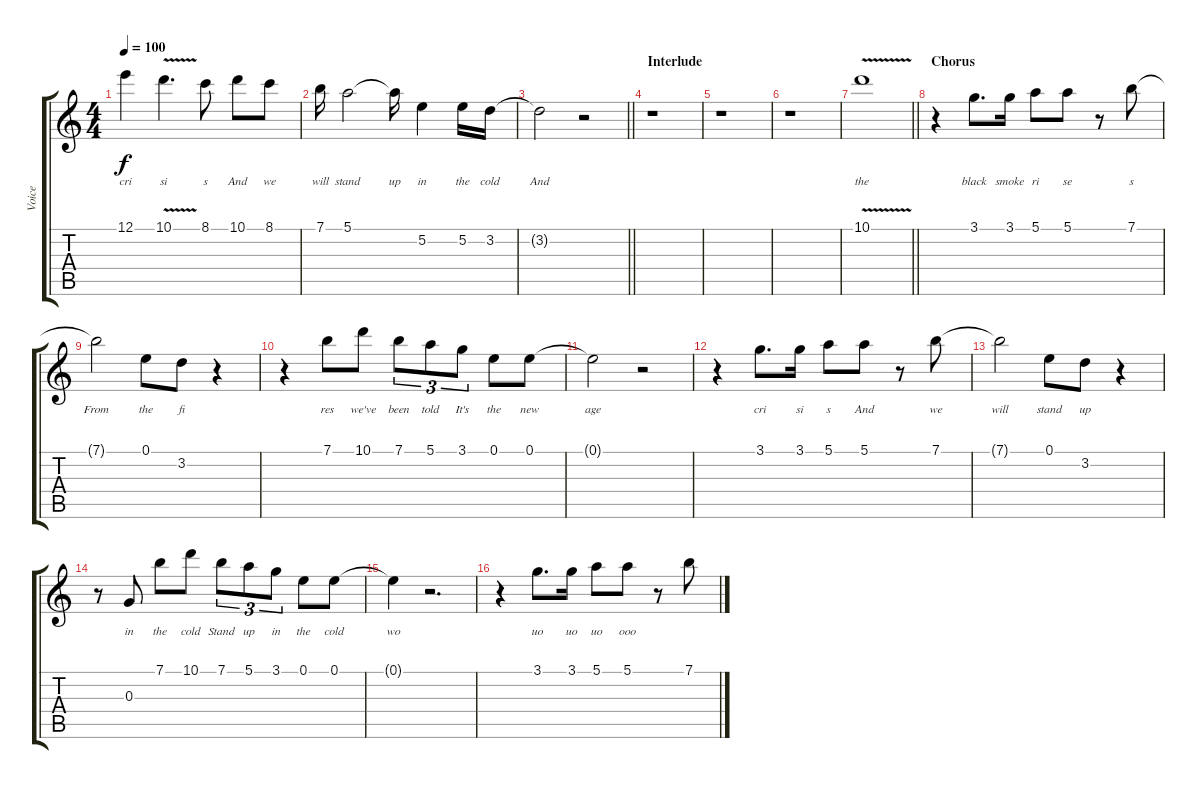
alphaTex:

\track ("Voice" "Voice") {instrument acousticguitarsteel}
\staff {score tabs}
\tuning (E4 B3 G3 D3 A2 E2) {hide}
\ts (4 4)
\tempo 100
\clef g2
\ks c
12.1.4{lyrics (0 "cri") lyrics (1 "") lyrics (2 "") lyrics (3 "") lyrics (4 "") dy f} 10.1{v}.4{d lyrics (0 "si") lyrics (1 "") lyrics (2 "") lyrics (3 "") lyrics (4 "")} 8.1.8{lyrics (0 "s") lyrics (1 "") lyrics (2 "") lyrics (3 "") lyrics (4 "")} 10.1.8{lyrics (0 "And") lyrics (1 "") lyrics (2 "") lyrics (3 "") lyrics (4 "")} 8.1.8{lyrics (0 "we") lyrics (1 "") lyrics (2 "") lyrics (3 "") lyrics (4 "")} |
7.1.16{lyrics (0 "will") lyrics (1 "") lyrics (2 "") lyrics (3 "") lyrics (4 "")} 5.1.2{lyrics (0 "stand") lyrics (1 "") lyrics (2 "") lyrics (3 "") lyrics (4 "")} 5.1{t}.16{lyrics (0 "up") lyrics (1 "") lyrics (2 "") lyrics (3 "") lyrics (4 "")} 5.2.4{lyrics (0 "in") lyrics (1 "") lyrics (2 "") lyrics (3 "") lyrics (4 "")} 5.2.16{lyrics (0 "the") lyrics (1 "") lyrics (2 "") lyrics (3 "") lyrics (4 "")} 3.2.16{lyrics (0 "cold") lyrics (1 "") lyrics (2 "") lyrics (3 "") lyrics (4 "")} |
\barLineRight lightlight
3.2{t}.2{lyrics (0 "And") lyrics (1 "") lyrics (2 "") lyrics (3 "") lyrics (4 "")} r.2 |
\section ("" "Interlude")
r.1 |
r.1 |
r.1 |
\barLineRight lightlight
10.1{v}.1{lyrics (0 "the") lyrics (1 "") lyrics (2 "") lyrics (3 "") lyrics (4 "")} |
\section ("" "Chorus")
r.4 3.1.8{d lyrics (0 "black") lyrics (1 "") lyrics (2 "") lyrics (3 "") lyrics (4 "")} 3.1.16{lyrics (0 "smoke") lyrics (1 "") lyrics (2 "") lyrics (3 "") lyrics (4 "")} 5.1.8{lyrics (0 "ri") lyrics (1 "") lyrics (2 "") lyrics (3 "") lyrics (4 "")} 5.1.8{lyrics (0 "se") lyrics (1 "") lyrics (2 "") lyrics (3 "") lyrics (4 "")} r.8 7.1.8{lyrics (0 "s") lyrics (1 "") lyrics (2 "") lyrics (3 "") lyrics (4 "")} |
7.1{t}.2{lyrics (0 "From") lyrics (1 "") lyrics (2 "") lyrics (3 "") lyrics (4 "")} 0.1.8{lyrics (0 "the") lyrics (1 "") lyrics (2 "") lyrics (3 "") lyrics (4 "")} 3.2.8{lyrics (0 "fi") lyrics (1 "") lyrics (2 "") lyrics (3 "") lyrics (4 "")} r.4 |
r.4 7.1.8{lyrics (0 "res") lyrics (1 "") lyrics (2 "") lyrics (3 "") lyrics (4 "")} 10.1.8{lyrics (0 "we've") lyrics (1 "") lyrics (2 "") lyrics (3 "") lyrics (4 "")} 7.1.8{tu (3 2) lyrics (0 "been") lyrics (1 "") lyrics (2 "") lyrics (3 "") lyrics (4 "")} 5.1.8{tu (3 2) lyrics (0 "told") lyrics (1 "") lyrics (2 "") lyrics (3 "") lyrics (4 "")} 3.1.8{tu (3 2) lyrics (0 "It's") lyrics (1 "") lyrics (2 "") lyrics (3 "") lyrics (4 "")} 0.1.8{lyrics (0 "the") lyrics (1 "") lyrics (2 "") lyrics (3 "") lyrics (4 "")} 0.1.8{lyrics (0 "new") lyrics (1 "") lyrics (2 "") lyrics (3 "") lyrics (4 "")} |
0.1{t}.2{lyrics (0 "age") lyrics (1 "") lyrics (2 "") lyrics (3 "") lyrics (4 "")} r.2 |
r.4 3.1.8{d lyrics (0 "cri") lyrics (1 "") lyrics (2 "") lyrics (3 "") lyrics (4 "")} 3.1.16{lyrics (0 "si") lyrics (1 "") lyrics (2 "") lyrics (3 "") lyrics (4 "")} 5.1.8{lyrics (0 "s") lyrics (1 "") lyrics (2 "") lyrics (3 "") lyrics (4 "")} 5.1.8{lyrics (0 "And") lyrics (1 "") lyrics (2 "") lyrics (3 "") lyrics (4 "")} r.8 7.1.8{lyrics (0 "we") lyrics (1 "") lyrics (2 "") lyrics (3 "") lyrics (4 "")} |
7.1{t}.2{lyrics (0 "will") lyrics (1 "") lyrics (2 "") lyrics (3 "") lyrics (4 "")} 0.1.8{lyrics (0 "stand") lyrics (1 "") lyrics (2 "") lyrics (3 "") lyrics (4 "")} 3.2.8{lyrics (0 "up") lyrics (1 "") lyrics (2 "") lyrics (3 "") lyrics (4 "")} r.4 |
r.8 0.3.8{lyrics (0 "in") lyrics (1 "") lyrics (2 "") lyrics (3 "") lyrics (4 "")} 7.1.8{lyrics (0 "the") lyrics (1 "") lyrics (2 "") lyrics (3 "") lyrics (4 "")} 10.1.8{lyrics (0 "cold") lyrics (1 "") lyrics (2 "") lyrics (3 "") lyrics (4 "")} 7.1.8{tu (3 2) lyrics (0 "Stand") lyrics (1 "") lyrics (2 "") lyrics (3 "") lyrics (4 "")} 5.1.8{tu (3 2) lyrics (0 "up") lyrics (1 "") lyrics (2 "") lyrics (3 "") lyrics (4 "")} 3.1.8{tu (3 2) lyrics (0 "in") lyrics (1 "") lyrics (2 "") lyrics (3 "") lyrics (4 "")} 0.1.8{lyrics (0 "the") lyrics (1 "") lyrics (2 "") lyrics (3 "") lyrics (4 "")} 0.1.8{lyrics (0 "cold") lyrics (1 "") lyrics (2 "") lyrics (3 "") lyrics (4 "")} |
0.1{t}.4{lyrics (0 "wo") lyrics (1 "") lyrics (2 "") lyrics (3 "") lyrics (4 "")} r.2{d} |
r.4 3.1.8{d lyrics (0 "uo") lyrics (1 "") lyrics (2 "") lyrics (3 "") lyrics (4 "")} 3.1.16{lyrics (0 "uo") lyrics (1 "") lyrics (2 "") lyrics (3 "") lyrics (4 "")} 5.1.8{lyrics (0 "uo") lyrics (1 "") lyrics (2 "") lyrics (3 "") lyrics (4 "")} 5.1.8{lyrics (0 "ooo") lyrics (1 "") lyrics (2 "") lyrics (3 "") lyrics (4 "")} r.8 7.1.8
